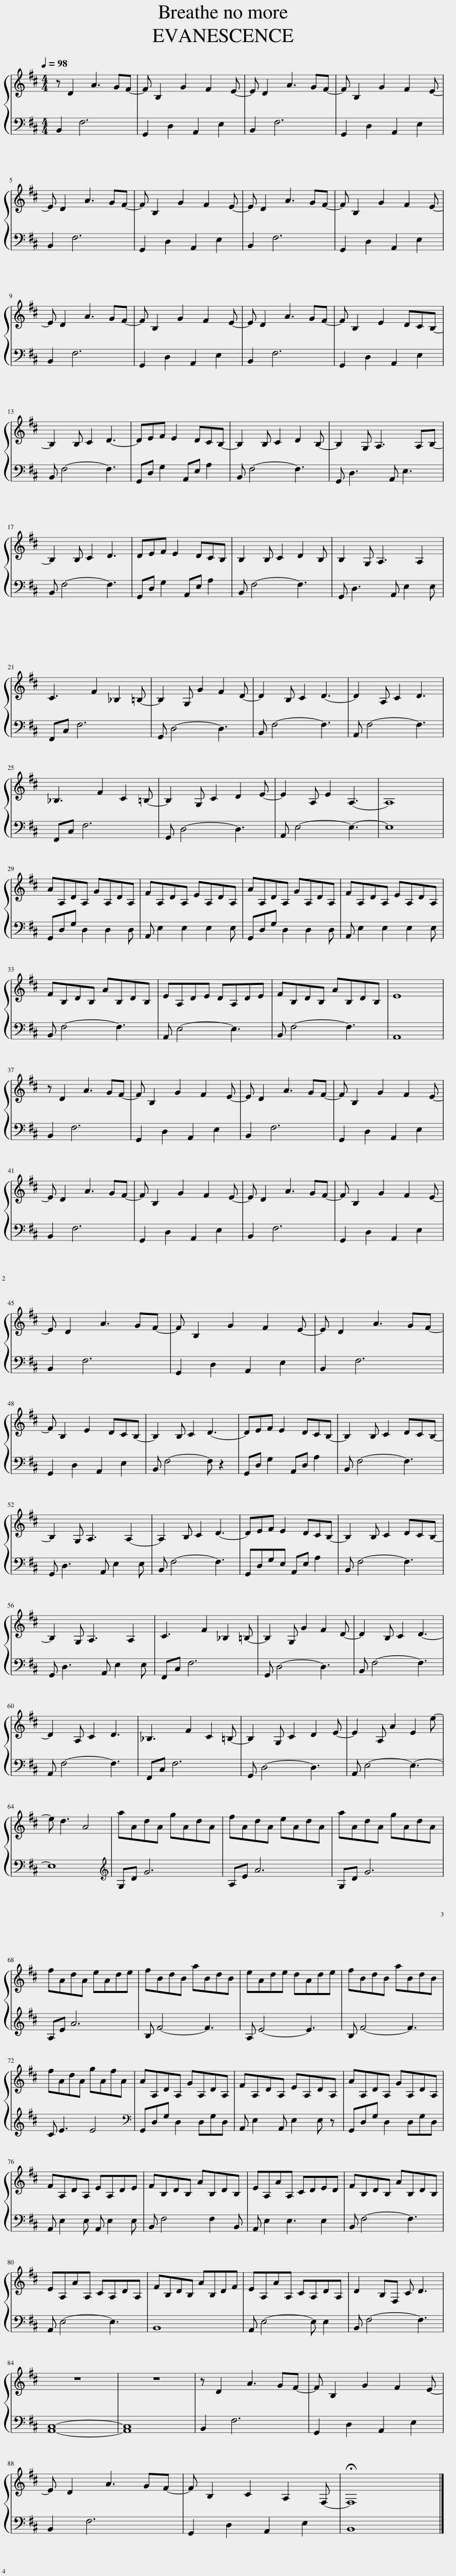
X:1
%%score { 1 | 2 }
L:1/8
Q:1/4=98
M:4/4
I:linebreak $
K:D
V:1 treble
V:2 bass
V:1
 z D2 A3 GF- | F B,2 G2 F2 E- | E D2 A3 GF- | F B,2 G2 F2 E- |$ E D2 A3 GF- | %5
 F B,2 G2 F2 E- | E D2 A3 GF- | F B,2 G2 F2 E- |$ E D2 A3 GF- | F B,2 G2 F2 E- | %10
 E D2 A3 GF- | F B,2 E2 DCB,- |$ B,2 B, C2 D3- | DEF E2 DCB,- | B,2 B, C2 D2 B,- | %15
 B,2 G, A,3 A,B,- |$ B,2 B, C2 D3 | DEF E2 DCB, | B,2 B, C2 D2 B, | B,2 G, A,3 A,2 |$ %20
 C3 F2 _B,2 =B,- | B,2 G, G2 F2 D- | D2 B, C2 D3- | D2 A, C2 D3 |$ _B,3 F2 C2 =B,- | %25
 B,2 G, C2 D2 E- | E2 A, E2 A,3- | A,8 |$ AA,DA, GA,DA, | FA,DA, EA,DA, | %30
 AA,DA, GA,DA, | FA,DA, EA,DA, |$ FB,DB, AB,DB, | EA,DE DA,DE | FB,DB, AB,DB, | %35
 E8 |$ z D2 A3 GF- | F B,2 G2 F2 E- | E D2 A3 GF- | F B,2 G2 F2 E- |$ %40
 E D2 A3 GF- | F B,2 G2 F2 E- | E D2 A3 GF- | F B,2 G2 F2 E- |$ E D2 A3 GF- | %45
 F B,2 G2 F2 E- | E D2 A3 GF- |$ F B,2 E2 DCB,- | B,2 B, C2 D3- | DEF E2 DCB,- | %50
 B,2 B, C2 DCB,- |$ B,2 G, A,3 A,2- | A,2 B, C2 D3- | DEF E2 DCB,- | B,2 B, C2 DCB,- |$ %55
 B,2 G, A,3 A,2 | C3 F2 _B,2 =B,- | B,2 G, G2 F2 D- | D2 B, C2 D3- |$ D2 A, C2 D3 | %60
 _B,3 F2 C2 =B,- | B,2 G, C2 D2 E- | E2 A, A2 E2 e- |$ e d3 A4 | aAdA gAdA | %65
 fAdA eAdA | aAdA gAdA |$ fAdA eAde | fBdB aBdB | eAde dAde | %70
 fBdB aBdB |$ fAdA gAfA | AA,DA, GA,DA, | FA,DA, EA,DA, | AA,DA, GA,DA, |$ %75
 FA,DA, EA,DE | FB,DB, AB,DB, | EA,AA, CDED | FB,DB, AB,DB, |$ EA,AA, CA,DA, | %80
 FB,DB, AB,DF | EA,AA, CA,DA, | D2 B,F, C D3 |$ z8 | z8 | %85
 z D2 A3 GF- | F B,2 G2 F2 E- |$ E D2 A3 GF- | F B,2 C2 A,2 F,- | !fermata!F,8 |] %90
V:2
 B,,2 F,6 | G,,2 D,2 A,,2 E,2 | B,,2 F,6 | G,,2 D,2 A,,2 E,2 |$ B,,2 F,6 | %5
 G,,2 D,2 A,,2 E,2 | B,,2 F,6 | G,,2 D,2 A,,2 E,2 |$ B,,2 F,6 | G,,2 D,2 A,,2 E,2 | %10
 B,,2 F,6 | G,,2 D,2 A,,2 E,2 |$ B,, F,4- F,3 | G,,D, G,2 A,,E, A,2 | B,, F,4- F,3 | %15
 G,, D,3 A,, E,3 |$ B,, F,4- F,3 | G,,D, G,2 A,,E, A,2 | B,, F,4- F,3 | G,, D,3 A,, E,2 E, |$ %20
 F,,C, F,6 | G,, D,4- D,3 | B,, F,4- F,3 | A,, F,4- F,3 |$ F,,C, F,6 | %25
 G,, D,4- D,3 | A,, E,4- E,3- | E,8 |$ G,,D,G, D,2 D,2 D, | A,, E,2 E,2 E,2 E, | %30
 G,,D,G, D,2 D,2 D, | A,, E,2 E,2 E,2 E, |$ B,, F,4- F,3 | A,, E,4- E,3 | B,, F,4- F,3 | %35
 A,,8 |$ B,,2 F,6 | G,,2 D,2 A,,2 E,2 | B,,2 F,6 | G,,2 D,2 A,,2 E,2 |$ %40
 B,,2 F,6 | G,,2 D,2 A,,2 E,2 | B,,2 F,6 | G,,2 D,2 A,,2 E,2 |$ B,,2 F,6 | %45
 G,,2 D,2 A,,2 E,2 | B,,2 F,6 |$ G,,2 D,2 A,,2 E,2 | B,, F,4- F, z2 | G,,D, G,2 A,,D, A,2 | %50
 B,, F,4- F,3 |$ G,, D,3 A,, E,2 E, | B,, F,4- F,3 | G,,D,G,E, A,,E, A,2 | B,, F,4- F,3 |$ %55
 G,, D,3 A,, E,2 E, | F,,C, F,6 | G,, D,4- D,3 | B,, F,4- F,3 |$ A,, F,4- F,3 | %60
 F,,C, F,6 | G,, D,4- D,3 | A,, E,4- E,3- |$ E,8 |[K:treble] G,D G6 | %65
 A,E A6 | G,D G6 |$ A,E A6 | B, F4- F3 | A, E4- E3 | %70
 B, F4- F3 |$ C E3 E4 |[K:bass] G,,D,G, D,2 D,G,D, | A,, E,2 A,, E,2 E, z | G,,D,G, D,2 D,G,D, |$ %75
 A,, E,2 E, A,, E,2 E, | B,, F,4 F,2 B,, | A,, E,2 E,3 E,2 | B,, F,4- F,3 |$ A,, E,4- E,3 | %80
 B,,8 | A,, E,4- E, E,2 | B,, F,4- F,3 |$ [A,,C,]8- | [A,,C,]8 | %85
 B,,2 F,6 | G,,2 D,2 A,,2 E,2 |$ B,,2 F,6 | G,,2 D,2 A,,2 E,2 | B,,8 |] %90
